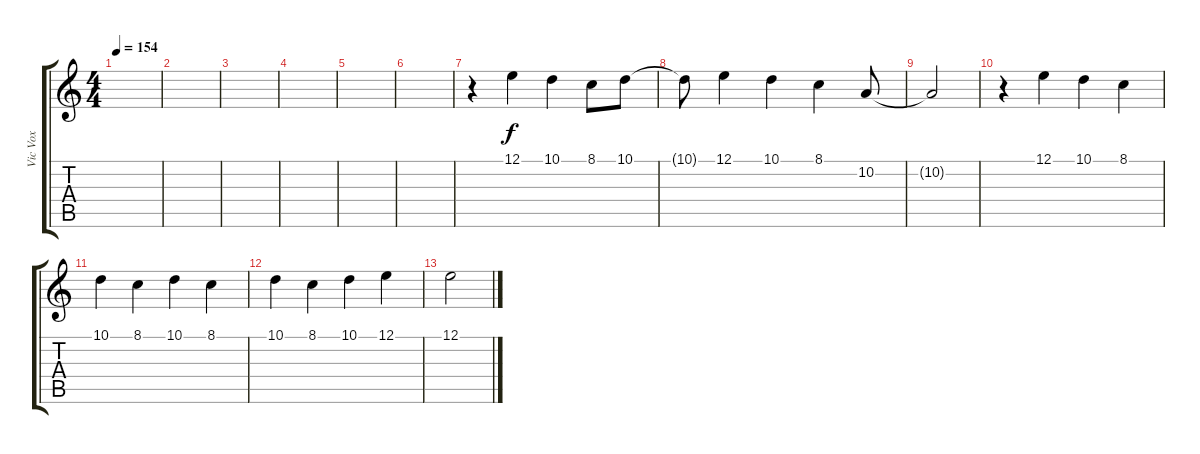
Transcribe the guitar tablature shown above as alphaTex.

\track ("Vic Vox" "Vic Vox") {instrument tenorsax}
\staff {score tabs}
\tuning (E4 B3 G3 D3 A2 E2) {hide}
\ts (4 4)
\tempo 154
\clef g2
\ks c
|
|
|
|
|
|
r.4 12.1.4 10.1.4 8.1.8 10.1.8 |
10.1{t}.8 12.1.4 10.1.4 8.1.4 10.2.8 |
10.2{t}.2 |
r.4 12.1.4 10.1.4 8.1.4 |
10.1.4 8.1.4 10.1.4 8.1.4 |
10.1.4 8.1.4 10.1.4 12.1.4 |
12.1.2
